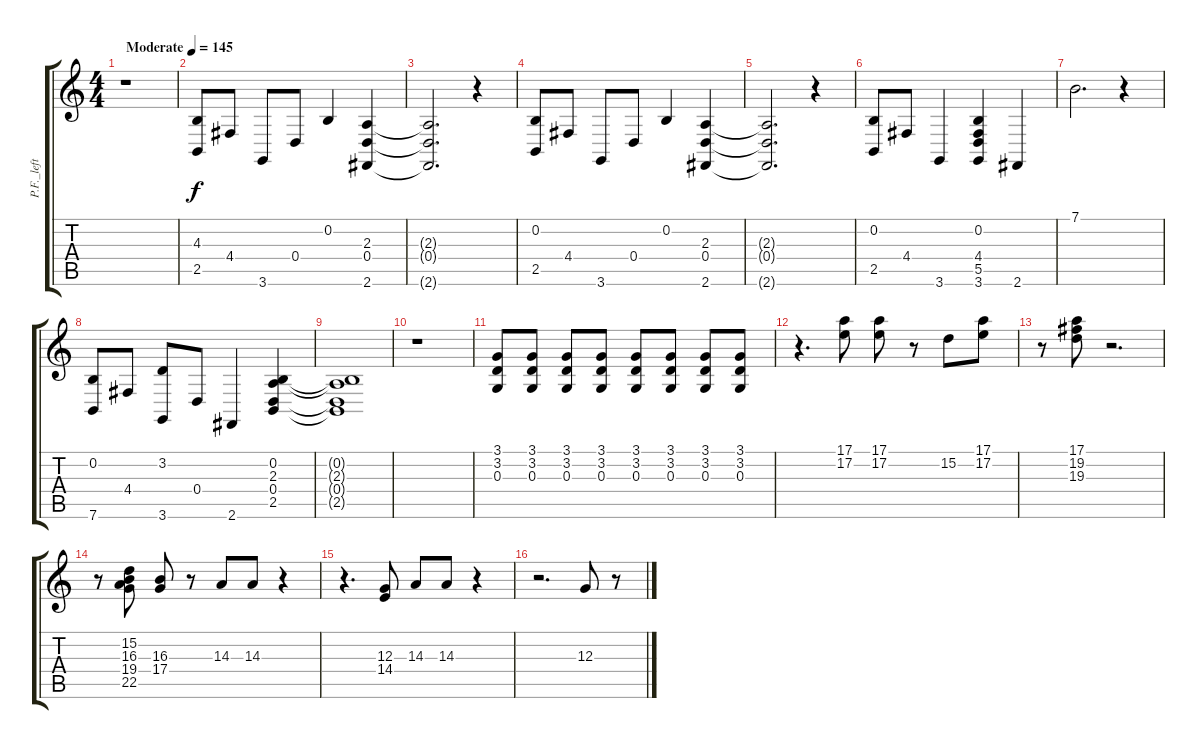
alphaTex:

\track ("P.F._left" "P.F._left") {instrument acousticgrandpiano}
\staff {score tabs}
\tuning (E4 B3 G3 D3 A2 E2) {hide}
\ts (4 4)
\tempo (145 "Moderate")
\clef g2
\ks c
r.1{dy f instrument acousticgrandpiano} |
(4.3 2.5).8 4.4.8 3.6.8 0.4.8 0.2.4 (2.3 0.4 2.6).4 |
(2.3{t} 0.4{t} 2.6{t}).2{d} r.4 |
(0.2 2.5).8 4.4.8 3.6.8 0.4.8 0.2.4 (2.3 0.4 2.6).4 |
(2.3{t} 0.4{t} 2.6{t}).2{d} r.4 |
(0.2 2.5).8 4.4.8 3.6.4 (0.2 4.4 5.5 3.6).4 2.6.4 |
7.1.2{d} r.4 |
(0.2 7.6).8 4.4.8 (3.2 3.6).8 0.4.8 2.6.4 (0.2 2.3 0.4 2.5).4 |
(0.2{t} 2.3{t} 0.4{t} 2.5{t}).1 |
r.1 |
(3.1 3.2 0.3).8 (3.1 3.2 0.3).8 (3.1 3.2 0.3).8 (3.1 3.2 0.3).8 (3.1 3.2 0.3).8 (3.1 3.2 0.3).8 (3.1 3.2 0.3).8 (3.1 3.2 0.3).8 |
r.4{d} (17.1 17.2).8 (17.1 17.2).8 r.8 15.2.8 (17.1 17.2).8 |
r.8 (17.1 19.2 19.3).8 r.2{d} |
r.8 (15.2 16.3 19.4 22.5).8 (16.3 17.4).8 r.8 14.3.8 14.3.8 r.4 |
r.4{d} (12.3 14.4).8 14.3.8 14.3.8 r.4 |
r.2{d} 12.3.8 r.8
